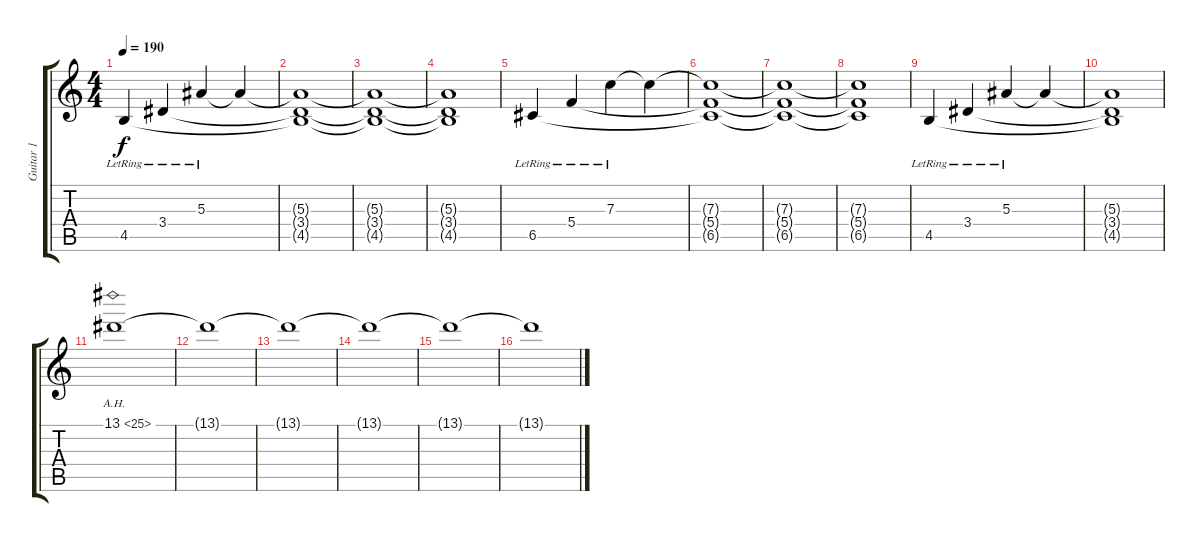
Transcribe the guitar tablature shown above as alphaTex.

\track ("Guitar 1" "Guitar 1") {instrument distortionguitar}
\staff {score tabs}
\tuning (D4 A3 F3 C3 G2 C2) {hide}
\ts (4 4)
\tempo 190
\clef g2
\ks c
4.5{lr}.4{dy f volume 16} 3.4{lr}.4{volume 0} 5.3{lr}.4 5.3{t}.4 |
(5.3{t} 3.4{t} 4.5{t}).1 |
(5.3{t} 3.4{t} 4.5{t}).1 |
(5.3{t} 3.4{t} 4.5{t}).1 |
6.5{lr}.4{volume 16} 5.4{lr}.4{volume 0} 7.3{lr}.4 7.3{t}.4 |
(7.3{t} 5.4{t} 6.5{t}).1 |
(7.3{t} 5.4{t} 6.5{t}).1 |
(7.3{t} 5.4{t} 6.5{t}).1 |
4.5{lr}.4{volume 16} 3.4{lr}.4{volume 0} 5.3{lr}.4 5.3{t}.4 |
(5.3{t} 3.4{t} 4.5{t}).1 |
13.1{ah 12}.1{volume 16} |
13.1{t}.1 |
13.1{t}.1 |
13.1{t}.1 |
13.1{t}.1 |
13.1{t}.1
